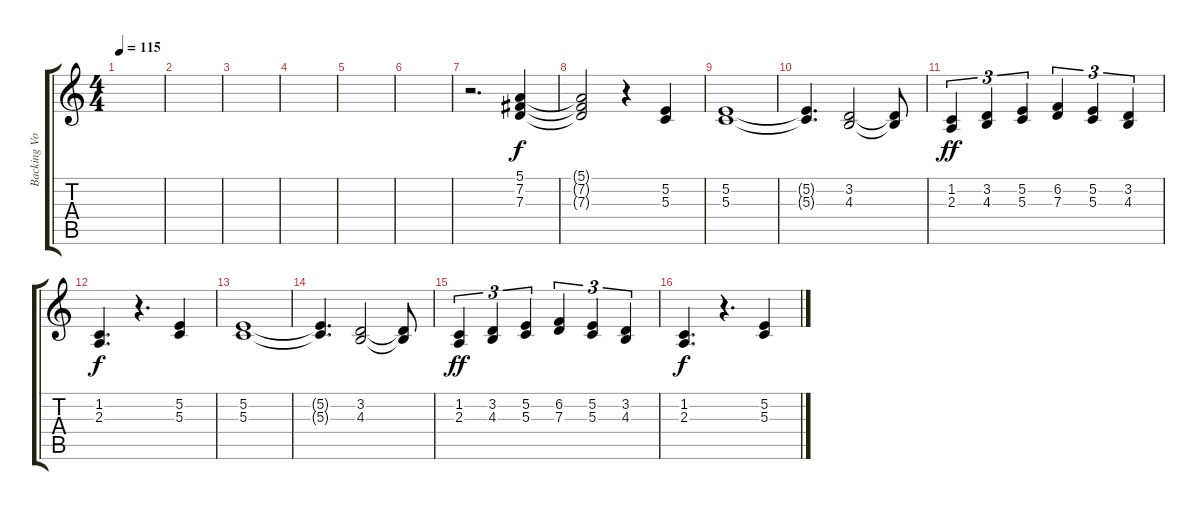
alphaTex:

\track ("Backing Vocals" "Backing Vo") {instrument pad4choir}
\staff {score tabs}
\tuning (E4 B3 G3 D3 A2 E2) {hide}
\ts (4 4)
\section ("" "")
\tempo 115
\clef g2
\ks c
|
|
|
|
|
|
r.2{d} (5.1 7.2 7.3).4 |
(5.1{t} 7.2{t} 7.3{t}).2 r.4 (5.2 5.3).4 |
(5.2 5.3).1 |
(5.2{t} 5.3{t}).4{d} (3.2 4.3).2 (3.2{t} 4.3{t}).8 |
(1.2 2.3).4{tu (3 2) dy ff} (3.2 4.3).4{tu (3 2)} (5.2 5.3).4{tu (3 2)} (6.2 7.3).4{tu (3 2)} (5.2 5.3).4{tu (3 2)} (3.2 4.3).4{tu (3 2)} |
(1.2 2.3).4{d dy f} r.4{d} (5.2 5.3).4 |
(5.2 5.3).1 |
(5.2{t} 5.3{t}).4{d} (3.2 4.3).2 (3.2{t} 4.3{t}).8 |
(1.2 2.3).4{tu (3 2) dy ff} (3.2 4.3).4{tu (3 2)} (5.2 5.3).4{tu (3 2)} (6.2 7.3).4{tu (3 2)} (5.2 5.3).4{tu (3 2)} (3.2 4.3).4{tu (3 2)} |
(1.2 2.3).4{d dy f} r.4{d} (5.2 5.3).4
